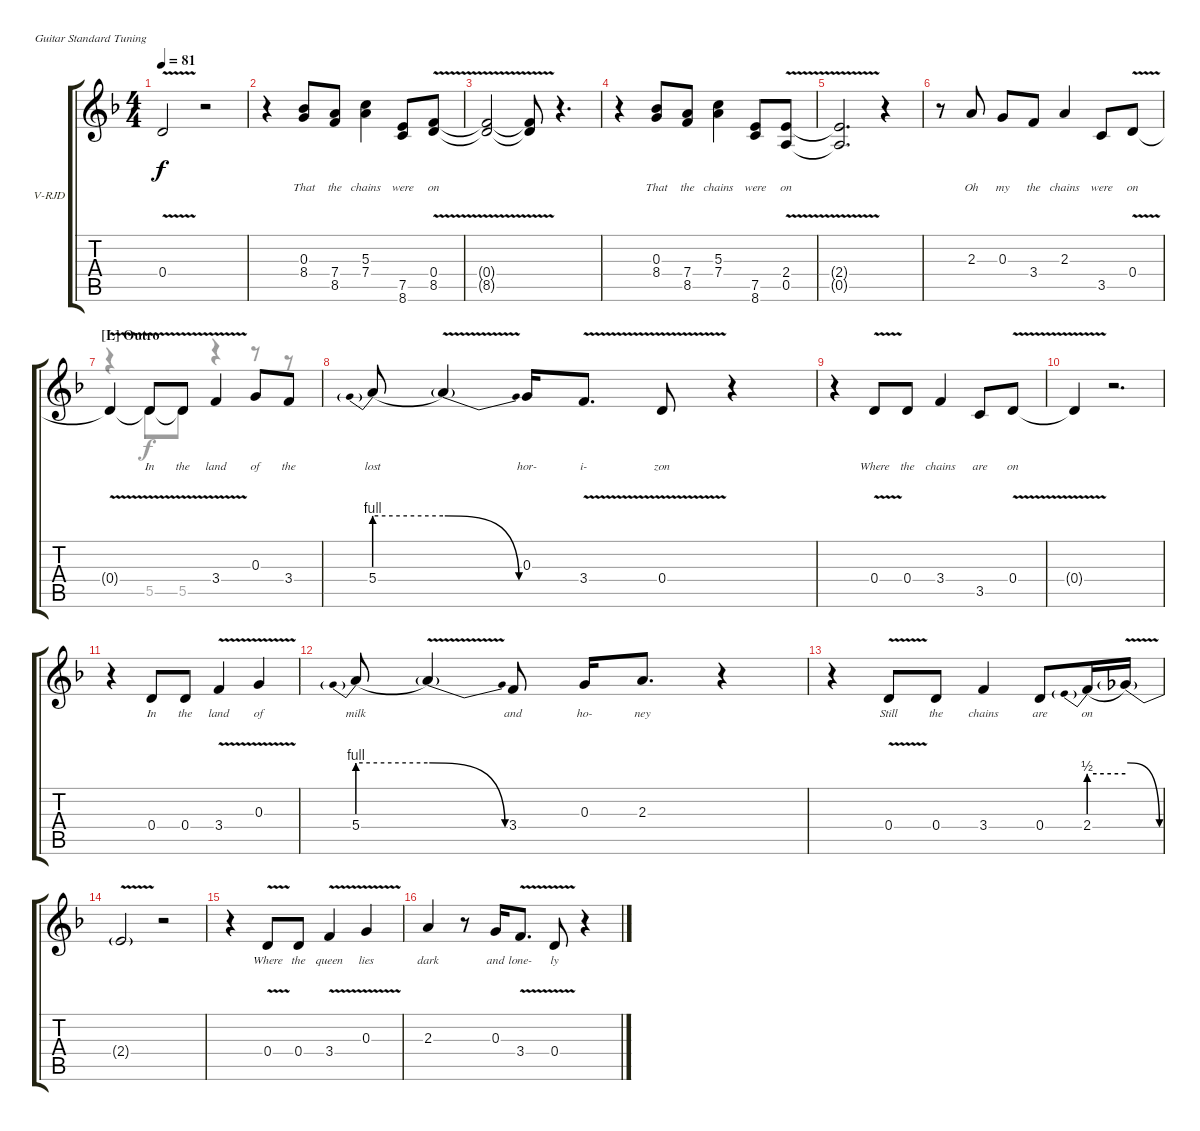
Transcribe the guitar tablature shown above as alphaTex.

\bracketExtendMode groupsimilarinstruments
\firstSystemTrackNameOrientation horizontal
\otherSystemsTrackNameOrientation horizontal
\track ("Ronnie James Dio" "V-RJD") {instrument electricguitarclean}
\staff {score tabs}
\tuning (E4 B3 G3 D3 A2 E2)
\voice
\ts (4 4)
\tempo 81
\clef g2
\ks dminor
0.4{v t}.2{lyrics (0 "") lyrics (1 "") lyrics (2 "") lyrics (3 "") lyrics (4 "") dy f} r.2 |
r.4 (0.3 8.4).8{lyrics (0 "That") lyrics (1 "") lyrics (2 "") lyrics (3 "") lyrics (4 "")} (7.4 8.5).8{lyrics (0 "the") lyrics (1 "") lyrics (2 "") lyrics (3 "") lyrics (4 "")} (5.3 7.4).4{lyrics (0 "chains") lyrics (1 "") lyrics (2 "") lyrics (3 "") lyrics (4 "")} (7.5 8.6).8{lyrics (0 "were") lyrics (1 "") lyrics (2 "") lyrics (3 "") lyrics (4 "")} (0.4{v} 8.5{v}).8{lyrics (0 "on") lyrics (1 "") lyrics (2 "") lyrics (3 "") lyrics (4 "")} |
(8.5{v t} 0.4{v t}).2{lyrics (0 "") lyrics (1 "") lyrics (2 "") lyrics (3 "") lyrics (4 "")} (8.5{v t} 0.4{v t}).8{lyrics (0 "") lyrics (1 "") lyrics (2 "") lyrics (3 "") lyrics (4 "")} r.4{d} |
r.4 (0.3 8.4).8{lyrics (0 "That") lyrics (1 "") lyrics (2 "") lyrics (3 "") lyrics (4 "")} (7.4 8.5).8{lyrics (0 "the") lyrics (1 "") lyrics (2 "") lyrics (3 "") lyrics (4 "")} (5.3 7.4).4{lyrics (0 "chains") lyrics (1 "") lyrics (2 "") lyrics (3 "") lyrics (4 "")} (7.5 8.6).8{lyrics (0 "were") lyrics (1 "") lyrics (2 "") lyrics (3 "") lyrics (4 "")} (2.4{v} 0.5{v}).8{lyrics (0 "on") lyrics (1 "") lyrics (2 "") lyrics (3 "") lyrics (4 "")} |
(0.5{v t} 2.4{v t}).2{d lyrics (0 "") lyrics (1 "") lyrics (2 "") lyrics (3 "") lyrics (4 "")} r.4 |
r.8 2.3.8{lyrics (0 "Oh") lyrics (1 "") lyrics (2 "") lyrics (3 "") lyrics (4 "")} 0.3.8{lyrics (0 "my") lyrics (1 "") lyrics (2 "") lyrics (3 "") lyrics (4 "")} 3.4.8{lyrics (0 "the") lyrics (1 "") lyrics (2 "") lyrics (3 "") lyrics (4 "")} 2.3.4{lyrics (0 "chains") lyrics (1 "") lyrics (2 "") lyrics (3 "") lyrics (4 "")} 3.5.8{lyrics (0 "were") lyrics (1 "") lyrics (2 "") lyrics (3 "") lyrics (4 "")} 0.4{v}.8{lyrics (0 "on") lyrics (1 "") lyrics (2 "") lyrics (3 "") lyrics (4 "")} |
\section ("L" "Outro")
0.4{v t}.4{lyrics (0 "") lyrics (1 "") lyrics (2 "") lyrics (3 "") lyrics (4 "")} 0.4{v t}.8{lyrics (0 "In") lyrics (1 "") lyrics (2 "") lyrics (3 "") lyrics (4 "")} 0.4{v t}.8{lyrics (0 "the") lyrics (1 "") lyrics (2 "") lyrics (3 "") lyrics (4 "")} 3.4{v}.4{lyrics (0 "land") lyrics (1 "") lyrics (2 "") lyrics (3 "") lyrics (4 "")} 0.3.8{lyrics (0 "of") lyrics (1 "") lyrics (2 "") lyrics (3 "") lyrics (4 "")} 3.4.8{lyrics (0 "the") lyrics (1 "") lyrics (2 "") lyrics (3 "") lyrics (4 "")} |
5.4{be (prebend 0 4 60 4)}.8{lyrics (0 "lost") lyrics (1 "") lyrics (2 "") lyrics (3 "") lyrics (4 "")} 5.4{be (release 0 4 6.6 0) v t}.4{lyrics (0 "") lyrics (1 "") lyrics (2 "") lyrics (3 "") lyrics (4 "")} 0.3.16{lyrics (0 "hor-") lyrics (1 "") lyrics (2 "") lyrics (3 "") lyrics (4 "")} 3.4{v}.8{d lyrics (0 "i-") lyrics (1 "") lyrics (2 "") lyrics (3 "") lyrics (4 "")} 0.4{v}.8{lyrics (0 "zon") lyrics (1 "") lyrics (2 "") lyrics (3 "") lyrics (4 "")} r.4 |
r.4 0.4{v}.8{lyrics (0 "Where") lyrics (1 "") lyrics (2 "") lyrics (3 "") lyrics (4 "")} 0.4.8{lyrics (0 "the") lyrics (1 "") lyrics (2 "") lyrics (3 "") lyrics (4 "")} 3.4.4{lyrics (0 "chains") lyrics (1 "") lyrics (2 "") lyrics (3 "") lyrics (4 "")} 3.5.8{lyrics (0 "are") lyrics (1 "") lyrics (2 "") lyrics (3 "") lyrics (4 "")} 0.4{v}.8{lyrics (0 "on") lyrics (1 "") lyrics (2 "") lyrics (3 "") lyrics (4 "")} |
0.4{v t}.4{lyrics (0 "") lyrics (1 "") lyrics (2 "") lyrics (3 "") lyrics (4 "")} r.2{d} |
r.4 0.4.8{lyrics (0 "In") lyrics (1 "") lyrics (2 "") lyrics (3 "") lyrics (4 "")} 0.4.8{lyrics (0 "the") lyrics (1 "") lyrics (2 "") lyrics (3 "") lyrics (4 "")} 3.4{v}.4{lyrics (0 "land") lyrics (1 "") lyrics (2 "") lyrics (3 "") lyrics (4 "")} 0.3{v}.4{lyrics (0 "of") lyrics (1 "") lyrics (2 "") lyrics (3 "") lyrics (4 "")} |
5.4{be (prebend 0 4 60 4)}.8{lyrics (0 "milk") lyrics (1 "") lyrics (2 "") lyrics (3 "") lyrics (4 "")} 5.4{be (release 0 4 6.6 0) v t}.4{lyrics (0 "") lyrics (1 "") lyrics (2 "") lyrics (3 "") lyrics (4 "")} 3.4.8{lyrics (0 "and") lyrics (1 "") lyrics (2 "") lyrics (3 "") lyrics (4 "")} 0.3.16{lyrics (0 "ho-") lyrics (1 "") lyrics (2 "") lyrics (3 "") lyrics (4 "")} 2.3.8{d lyrics (0 "ney") lyrics (1 "") lyrics (2 "") lyrics (3 "") lyrics (4 "")} r.4 |
r.4 0.4{v}.8{lyrics (0 "Still") lyrics (1 "") lyrics (2 "") lyrics (3 "") lyrics (4 "")} 0.4.8{lyrics (0 "the") lyrics (1 "") lyrics (2 "") lyrics (3 "") lyrics (4 "")} 3.4.4{lyrics (0 "chains") lyrics (1 "") lyrics (2 "") lyrics (3 "") lyrics (4 "")} 0.4.8{lyrics (0 "are") lyrics (1 "") lyrics (2 "") lyrics (3 "") lyrics (4 "")} 2.4{be (prebend 0 2 60 2)}.16{lyrics (0 "on") lyrics (1 "") lyrics (2 "") lyrics (3 "") lyrics (4 "")} 2.4{be (release 0 4 6 0) v t}.16{lyrics (0 "") lyrics (1 "") lyrics (2 "") lyrics (3 "") lyrics (4 "")} |
2.4{be (hold 0 0 60 0) v t}.2{lyrics (0 "") lyrics (1 "") lyrics (2 "") lyrics (3 "") lyrics (4 "")} r.2 |
r.4 0.4{v}.8{lyrics (0 "Where") lyrics (1 "") lyrics (2 "") lyrics (3 "") lyrics (4 "")} 0.4.8{lyrics (0 "the") lyrics (1 "") lyrics (2 "") lyrics (3 "") lyrics (4 "")} 3.4{v}.4{lyrics (0 "queen") lyrics (1 "") lyrics (2 "") lyrics (3 "") lyrics (4 "")} 0.3{v}.4{lyrics (0 "lies") lyrics (1 "") lyrics (2 "") lyrics (3 "") lyrics (4 "")} |
2.3.4{lyrics (0 "dark") lyrics (1 "") lyrics (2 "") lyrics (3 "") lyrics (4 "")} r.8 0.3.16{lyrics (0 "and") lyrics (1 "") lyrics (2 "") lyrics (3 "") lyrics (4 "")} 3.4{v}.8{d lyrics (0 "lone-") lyrics (1 "") lyrics (2 "") lyrics (3 "") lyrics (4 "")} 0.4{v}.8{lyrics (0 "ly") lyrics (1 "") lyrics (2 "") lyrics (3 "") lyrics (4 "")} r.4
\voice
\clef g2
\ottava regular
\simile none
\ks dminor
|
|
|
|
|
|
r.4 5.5.8 5.5.8 r.4 r.8 r.8 |
|
|
|
|
|
|
|
|
